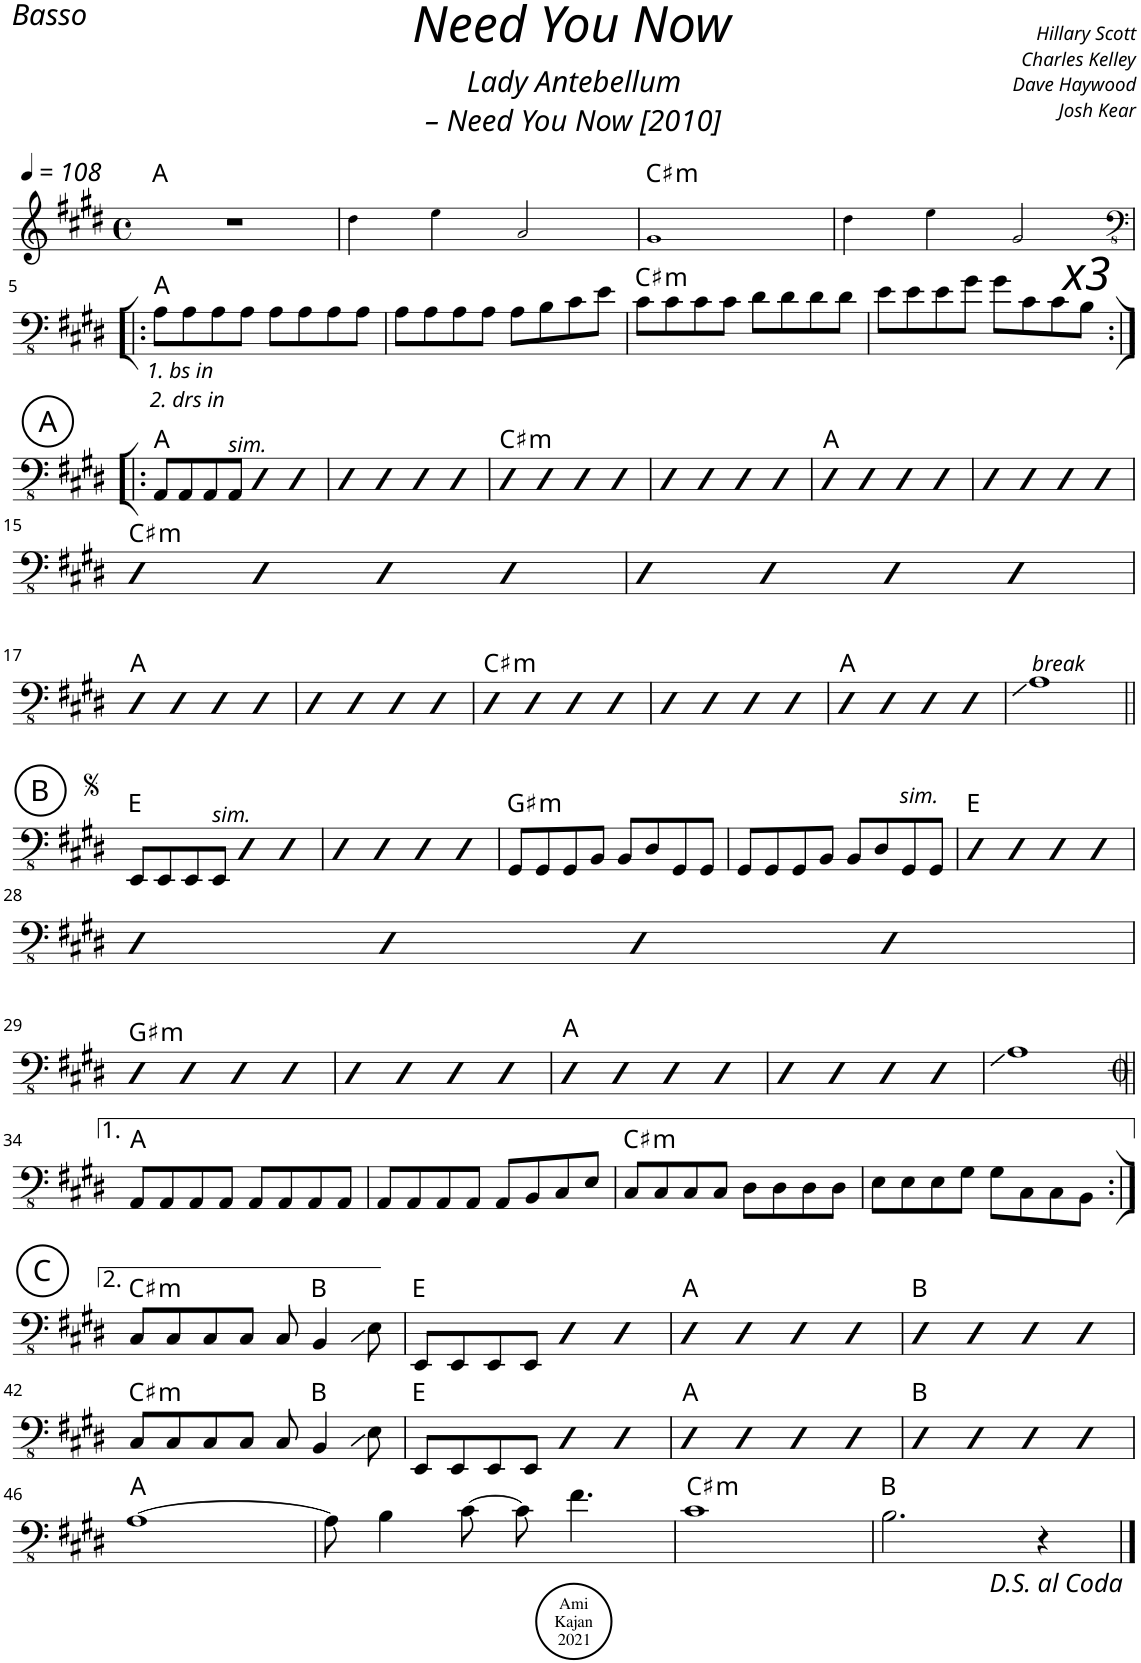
**kern	**harte
*part1	*part1
*staff1	*
*I"Acoustic Bass	*
*I'Bass	*
*clefG2	*
*k[f#c#g#d#]	*
*M4/4	*
*met(c)	*
*MM108	*
=1	=1
1r	A:maj
=2	=2
4dd#!\	.
4ee!\	.
2a!/	.
=3	=3
!	!LO:H:kt=m
1g#!	C#:min
=4	=4
4dd#!\	.
4ee!\	.
2g#!/	.
!!LO:LB:g=z
=5!|:	=5!|:
*clefFv4	*
!LO:TX:b:i:t=1. bs in	!
!LO:TX:b:t=2. drs in	!
8AA\L	A:maj
8AA\	.
8AA\	.
8AA\J	.
8AA\L	.
8AA\	.
8AA\	.
8AA\J	.
=6	=6
8AA\L	.
8AA\	.
8AA\	.
8AA\J	.
8AA\L	.
8BB\	.
8C#\	.
8E\J	.
=7	=7
!	!LO:H:kt=m
8C#\L	C#:min
8C#\	.
8C#\	.
8C#\J	.
8D#\L	.
8D#\	.
8D#\	.
8D#\J	.
=8	=8
8E\L	.
8E\	.
8E\	.
8G#\J	.
8G#\L	.
8C#\	.
8C#\	.
!LO:TX:a:i:t=x3	!
8BB\J	.
!!LO:LB:g=z
!!LO:REH:place=s1:a:cj:enc=circle:fs=14:t=A
=9:|!|:	=9:|!|:
8AAA/L	A:maj
8AAA/	.
8AAA/	.
!LO:TX:a:i:t=sim.	!
8AAA/J	.
4DD#	.
4DD#	.
=10	=10
4DD#	.
4DD#	.
4DD#	.
4DD#	.
=11	=11
!	!LO:H:kt=m
4DD#	C#:min
4DD#	.
4DD#	.
4DD#	.
=12	=12
4DD#	.
4DD#	.
4DD#	.
4DD#	.
=13	=13
4DD#	A:maj
4DD#	.
4DD#	.
4DD#	.
=14	=14
4DD#	.
4DD#	.
4DD#	.
4DD#	.
!!LO:LB:g=z
=15	=15
!	!LO:H:kt=m
4DD#	C#:min
4DD#	.
4DD#	.
4DD#	.
=16	=16
4DD#	.
4DD#	.
4DD#	.
4DD#	.
!!LO:LB:g=z
=17	=17
4DD#	A:maj
4DD#	.
4DD#	.
4DD#	.
=18	=18
4DD#	.
4DD#	.
4DD#	.
4DD#	.
=19	=19
!	!LO:H:kt=m
4DD#	C#:min
4DD#	.
4DD#	.
4DD#	.
=20	=20
4DD#	.
4DD#	.
4DD#	.
4DD#	.
=21	=21
4DD#	A:maj
4DD#	.
4DD#	.
4DD#	.
=22	=22
!LO:TX:a:i:t=break	!
1AA	.
!!LO:LB:g=z
!!LO:REH:place=s1:a:cj:enc=circle:fs=14:t=B
=23||	=23||
8EEE/L	E:maj
8EEE/	.
8EEE/	.
!LO:TX:a:i:t=sim.	!
8EEE/J	.
4DD#	.
4DD#	.
=24	=24
4DD#	.
4DD#	.
4DD#	.
4DD#	.
=25	=25
!	!LO:H:kt=m
8GGG#/L	G#:min
8GGG#/	.
8GGG#/	.
8BBB/J	.
8BBB/L	.
8DD#/	.
8GGG#/	.
8GGG#/J	.
=26	=26
8GGG#/L	.
8GGG#/	.
8GGG#/	.
8BBB/J	.
8BBB/L	.
8DD#/	.
8GGG#/	.
!LO:TX:a:i:t=sim.	!
8GGG#/J	.
=27	=27
4DD#	E:maj
4DD#	.
4DD#	.
4DD#	.
!!LO:LB:g=z
=28	=28
4DD#	.
4DD#	.
4DD#	.
4DD#	.
!!LO:LB:g=z
=29	=29
!	!LO:H:kt=m
4DD#	G#:min
4DD#	.
4DD#	.
4DD#	.
=30	=30
4DD#	.
4DD#	.
4DD#	.
4DD#	.
=31	=31
4DD#	A:maj
4DD#	.
4DD#	.
4DD#	.
=32	=32
4DD#	.
4DD#	.
4DD#	.
4DD#	.
=33	=33
1AA	.
!!LO:LB:g=z
=34||	=34||
8AAA/L	A:maj
8AAA/	.
8AAA/	.
8AAA/J	.
8AAA/L	.
8AAA/	.
8AAA/	.
8AAA/J	.
=35	=35
8AAA/L	.
8AAA/	.
8AAA/	.
8AAA/J	.
8AAA/L	.
8BBB/	.
8CC#/	.
8EE/J	.
=36	=36
!	!LO:H:kt=m
8CC#/L	C#:min
8CC#/	.
8CC#/	.
8CC#/J	.
8DD#\L	.
8DD#\	.
8DD#\	.
8DD#\J	.
=37	=37
8EE\L	.
8EE\	.
8EE\	.
8GG#\J	.
8GG#\L	.
8CC#\	.
8CC#\	.
8BBB\J	.
!!LO:LB:g=z
!!LO:REH:place=s1:a:cj:enc=circle:fs=14:t=C
=38:|!	=38:|!
!	!LO:H:kt=m
8CC#/L	C#:min
8CC#/	.
8CC#/	.
8CC#/J	.
8CC#/	.
4BBB/	B:maj
8EE\	.
=39	=39
8EEE/L	E:maj
8EEE/	.
8EEE/	.
8EEE/J	.
4DD#	.
4DD#	.
=40	=40
4DD#	A:maj
4DD#	.
4DD#	.
4DD#	.
=41	=41
4DD#	B:maj
4DD#	.
4DD#	.
4DD#	.
!!LO:LB:g=z
=42	=42
!	!LO:H:kt=m
8CC#/L	C#:min
8CC#/	.
8CC#/	.
8CC#/J	.
8CC#/	.
4BBB/	B:maj
8EE\	.
=43	=43
8EEE/L	E:maj
8EEE/	.
8EEE/	.
8EEE/J	.
4DD#	.
4DD#	.
=44	=44
4DD#	A:maj
4DD#	.
4DD#	.
4DD#	.
=45	=45
4DD#	B:maj
4DD#	.
4DD#	.
4DD#	.
!!LO:LB:g=z
=46	=46
[1AA	A:maj
=47	=47
8AA\]	.
4BB\	.
[8C#\	.
8C#\]	.
4.F#\	.
=48	=48
!	!LO:H:kt=m
1C#	C#:min
=49	=49
2.BB\	B:maj
4r	.
==	==
*-	*-
